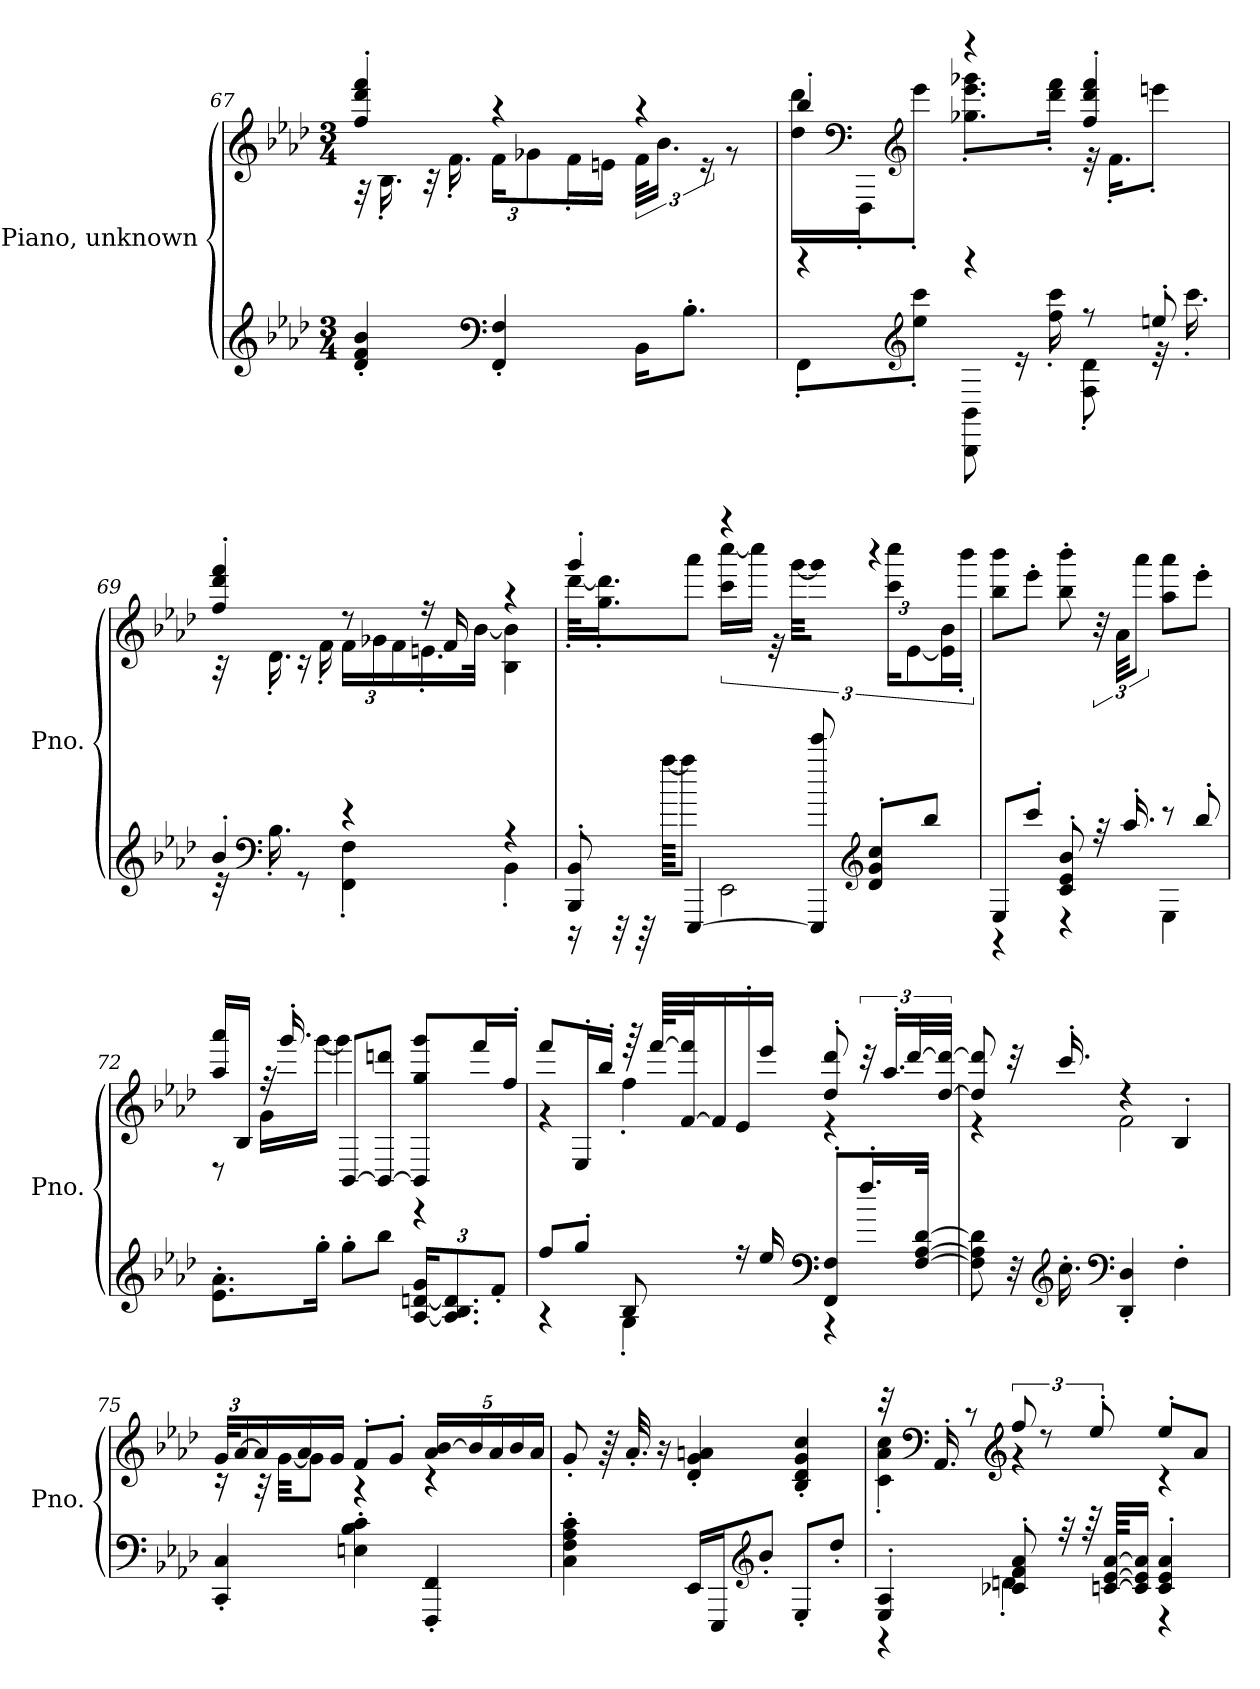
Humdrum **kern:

**kern	**kern
*part1	*part1
*staff2	*staff1
*I"Piano, unknown	*
*I'Pno.	*
!!LO:LB:g=z
*clefG2	*clefG2
*k[b-e-a-d-]	*k[b-e-a-d-]
*M3/4	*M3/4
=67	=67
*	*^
4d-/' 4f/' 4b-/'	4ff/' 4ddd-/' 4fff/'	32r
.	.	16.B-'\
.	.	32r
.	.	16.f'\
*clefF4	*	*
*	*	*Xbrackettup
4FF/' 4F/'	4r	24f\KL
.	.	12g-X\
.	.	16f'\L
.	.	16en\JJ
*	*	*brackettup
16BB-\KL	4r	48f\KLL
.	.	24.b-\JJ
8.B-'\J	.	.
.	.	24r
.	.	8r
=68	=68	=68
*^	*	*
4r	8FF'\L	4bb-'/	16dd-\ 16ddd-\LL
*	*	*clefF4	*
.	.	.	16FFF'\J
*clefG2	*	*clefG2	*
.	8ee-\' 8ccc\'J	.	8eee-'\J
4r	8BBB-\ 8BB-\	4r	8.gg-X\' 8.eee-\' 8.ggg-X\'L
.	16r	.	.
.	16ff\' 16ccc\'	.	16ddd-\' 16fff\'Jk
8r	8F\' 8d-\'	4ff/' 4ddd-/' 4fff/'	32r
.	.	.	16.f'\KL
8een'/	32r	.	8eeen'\J
.	16.ccc'\	.	.
!!LO:LB:g=z	!!
=69	=69	=69	=69
4b-'/	32r	4ff/' 4ddd-/' 4fff/'	32r
*clefF4	*	*	*
.	16.B-'\	.	16.d-'\
.	8r	.	16r
.	.	.	16f'\
*	*	*	*Xbrackettup
4r	4FF\' 4F\'	8r	24f\LL
.	.	.	24g-X\
.	.	.	24f\
.	.	16r	16.en'\
.	.	16f/	.
.	.	.	[32b-\JJk
4r	4BB-'\	4r	4B-\ 4b-\]
=70	=70	=70	=70
8BBB-/' 8BB-/'	16r	4ggg'/	[32ddd-'\KLL
.	.	.	16.gg\' 16.ddd-\]'J
.	32r	.	.
.	64r	.	.
.	[64aa-\KKKL	.	.
[4EEE-/	8aa-\J]	.	8aaa-\J
*	*	*	*brackettup
.	2EE-\	4r	24ccc\ [24cccc\LL
.	.	.	24cccc\JJ]
.	.	.	48r
.	.	.	[48ggg\KKL
8EEE-/] 8eee-/	.	.	8ggg\J]
*clefG2	*	*	*
*	*	*	*Xbrackettup
8d-/' 8g/' 8cc/'L	.	4r	24ccc\ 24cccc\KL
.	.	.	[12e-\
8bb-/J	.	.	16e-\] 16b-\L
.	.	.	16bbb-'\JJ
*	*	*v	*v
!!LO:LB:g=z
=71	=71	=71
8E-/L	4r	8bb-\ 8bbb-\L
8ccc'/J	.	8eee-'\J
8c/' 8e-/' 8b-/'	4r	8bb-\' 8bbb-\'
*	*	*brackettup
32r	.	48r
.	.	48a-\KKL
16.aa-'/	.	.
.	.	12aaa-\J
8r	4E-\	8aa-\ 8aaa-\L
8bb-'/	.	8eee-'\J
*v	*v	*
=72	=72
*	*^
8.e-\' 8.a-\'L	16aa-/ 16aaa-/LL	8r
.	16B-/JJ	.
.	32r	16g\LL
.	16.ggg'/	.
16gg'\Jk	.	[16ggg\JJ
8gg'\L	[8BB-/L	4ggg\]
8bb-\J	8BB-/_ 8dddn/J	.
*Xbrackettup	*	*
[24A-/ [24dn/ 24g/KL	8BB-/] 8gg/ 8ggg/L	4r
12.A-/] 12.B-/ 12.d/]	.	.
.	16fff/L	.
12f'/J	.	.
.	16ff'/JJ	.
!!LO:PB:g=z	!!
=73	=73	=73
*^	*	*
8ff/L	4r	8fff/L	4r
8gg'/J	.	16E-'/L	.
.	.	16bb-'/JJ	.
8B-/	4G'\	64r	4ff'\
.	.	[64fff/KLLL	.
.	.	[32f/ 32fff/]J	.
.	.	16f/]	.
16r	.	16e-'/	.
16ee-/	.	16eee-/JJ	.
*clefF4	*	*	*
8FF/' 8F/'L	4r	8dd-/' 8ddd-/'	4r
16.ff'/L	.	48r	.
.	.	24.aa-'/LL	.
.	.	[48ddd-/L	.
[32F/ [32A-/ [32d-/JJk	.	.	.
.	.	[48dd-/ 48ddd-/_JJJ	.
*v	*v	*	*
=74	=74	=74
8F\] 8A-\] 8d-\]	8dd-/] 8ddd-/]	4r
32r	32r	.
*clefG2	*	*
16.cc'\	16.ccc'/	.
*clefF4	*	*
4DD-/' 4D-/'	4r	2f\
4F'\	4B-'/	.
!!LO:LB:g=z	!!
=75	=75	=75
*	*Xbrackettup	*
4CC/' 4C/'	48g/KLL	16r
.	[24a-/	.
.	16a-/]	32r
.	.	[32g\KKL
.	16a-/	8g\J]
.	16g/JJ	.
4En\' 4B-\' 4c\'	8f'/L	4r
.	8g'/J	.
4FFF/' 4FF/'	20a-/ [20b-/LL	4r
.	20b-/]	.
.	20a-/	.
.	20b-/	.
.	20a-/JJ	.
*	*v	*v
=76	=76
4C\' 4F\' 4A-\' 4c\'	8g'/
.	64r
.	32.a-'/
.	16r
16EE-/LL	4d-/' 4g/' 4an/'
16EEE-/J	.
*clefG2	*
8b-'/J	.
8E-'/L	4B-/' 4d-/' 4g/' 4cc/'
8dd-'/J	.
!!LO:LB:g=z
=77	=77
*^	*^
4E-/' 4A-/'	4r	32r	4c\' 4a-\' 4cc\'
*	*	*clefF4	*
.	.	16.AA-'/	.
.	.	8r	.
*	*	*clefG2	*
*	*	*brackettup	*
8c-X/' 8f/' 8a-/'	4dn'\	12ff/	4r
.	.	12r	.
32r	.	.	.
64r	.	.	.
.	.	12ee-'/	.
[64cn/ [64e-/ [64a-/KKLL	.	.	.
16c/] 16e-/] 16a-/]JJ	.	.	.
4c/' 4e-/' 4a-/'	4r	8ee-'/L	4r
.	.	8a-/J	.
*v	*v	*	*
*	*v	*v
=	=
*-	*-
